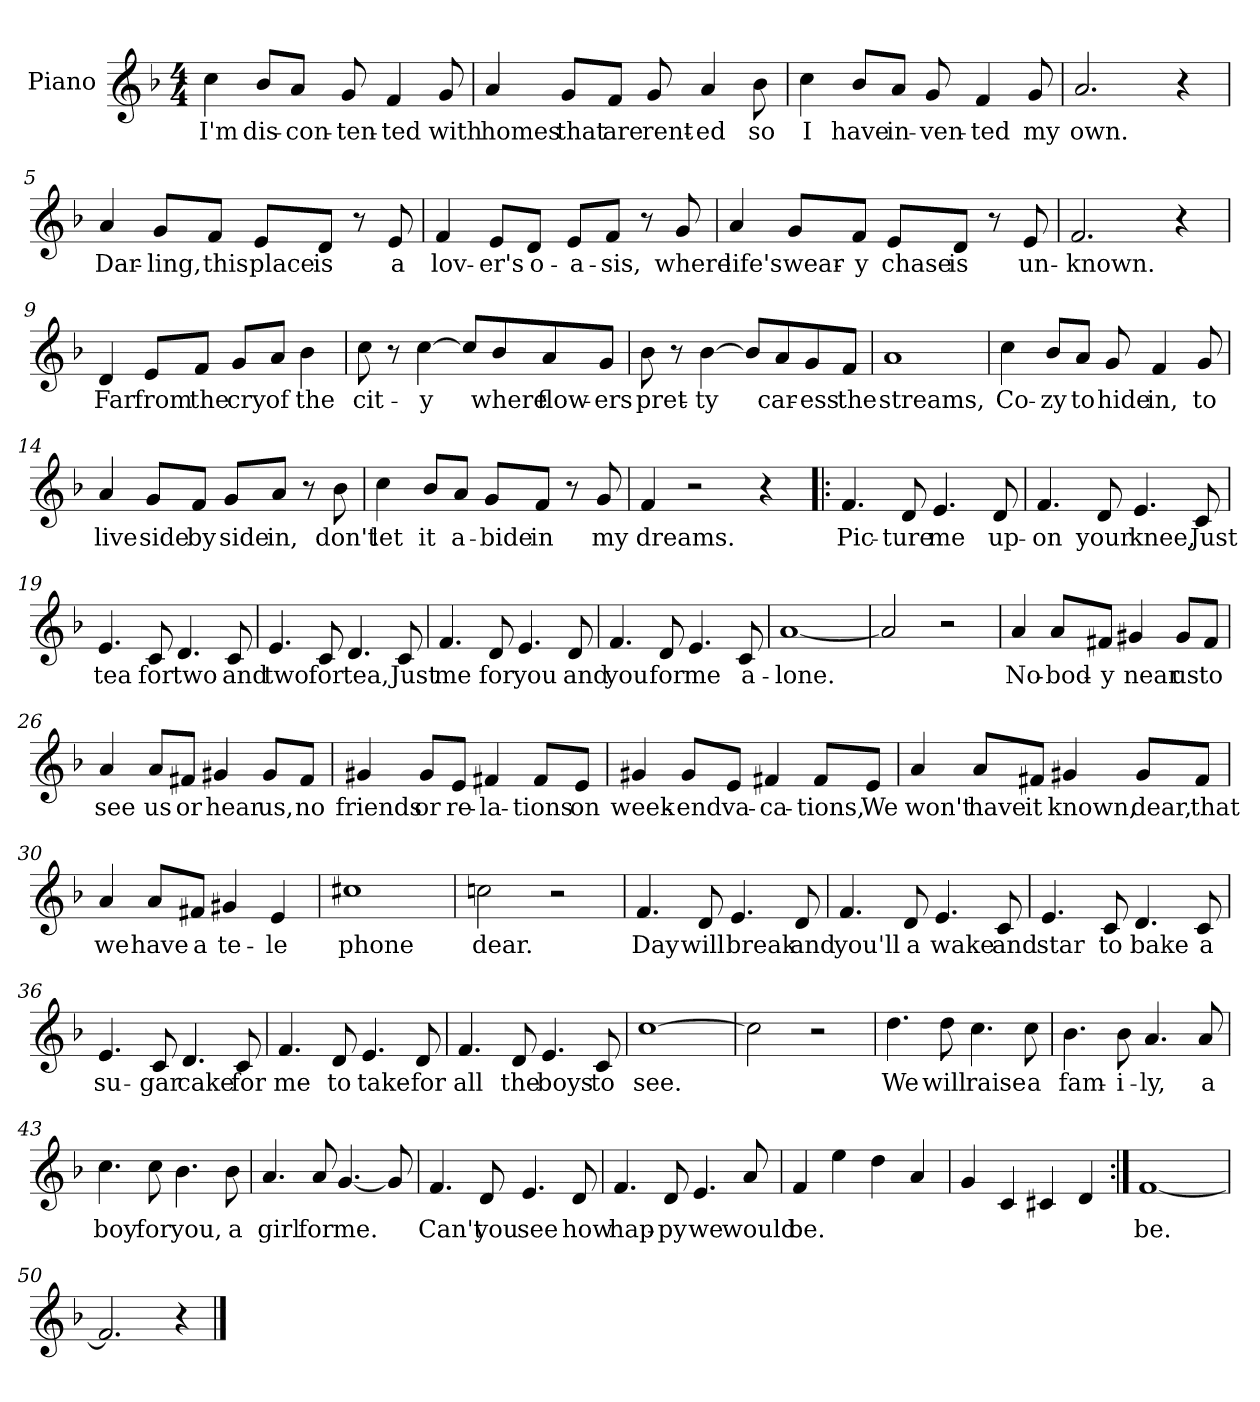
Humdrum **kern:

**kern	**text
*part1	*part1
*staff1	*staff1
*I"Piano	*
*I'Pno.	*
*clefG2	*
*k[b-]	*
*F:	*
*M4/4	*
=1	=1
4cc\	I'm
8b-/L	dis-
8a/J	-con-
8g/	-ten-
4f/	-ted
8g/	with
=2	=2
4a/	homes
8g/L	that
8f/J	are
8g/	rent-
4a/	-ed
8b-\	so
!!LO:LB:g=z
=3	=3
4cc\	I
8b-/L	have
8a/J	in-
8g/	-ven-
4f/	-ted
8g/	my
=4	=4
2.a/	own.
4r	.
=5	=5
4a/	Dar-
8g/L	-ling,
8f/J	this
8e/L	place
8d/J	is
8r	.
8e/	a
!!LO:LB:g=z
=6	=6
4f/	lov-
8e/L	-er's
8d/J	o-
8e/L	-a-
8f/J	-sis,
8r	.
8g/	where
=7	=7
4a/	life's
8g/L	wear-
8f/J	-y
8e/L	chase
8d/J	is
8r	.
8e/	un-
=8	=8
2.f/	-known.
4r	.
!!LO:LB:g=z
=9	=9
4d/	Far
8e/L	from
8f/J	the
8g/L	cry
8a/J	of
4b-\	the
=10	=10
8cc\	cit-
8r	.
[4cc\	-y
8cc/L]	.
8b-/	where
8a/	flow-
8g/J	-ers
=11	=11
8b-\	pret-
8r	.
[4b-\	-ty
8b-/L]	.
8a/	car-
8g/	-ess
8f/J	the
!!LO:LB:g=z
=12	=12
1a	streams,
=13	=13
4cc\	Co-
8b-/L	-zy
8a/J	to
8g/	hide
4f/	in,
8g/	to
=14	=14
4a/	live
8g/L	side
8f/J	by
8g/L	side
8a/J	in,
8r	.
8b-\	don't
!!LO:LB:g=z
=15	=15
4cc\	let
8b-/L	it
8a/J	a-
8g/L	-bide
8f/J	in
8r	.
8g/	my
=16	=16
4f/	dreams.
2r	.
4r	.
!!LO:PB:g=z
=17!|:	=17!|:
4.f/	Pic-
8d/	-ture
4.e/	me
8d/	up-
=18	=18
4.f/	-on
8d/	your
4.e/	knee,
8c/	Just
=19	=19
4.e/	tea
8c/	for
4.d/	two
8c/	and
!!LO:LB:g=z
=20	=20
4.e/	two
8c/	for
4.d/	tea,
8c/	Just
=21	=21
4.f/	me
8d/	for
4.e/	you
8d/	and
=22	=22
4.f/	you
8d/	for
4.e/	me
8c/	a-
=23	=23
[1a	-lone.
=24	=24
2a/]	.
2r	.
!!LO:LB:g=z
=25	=25
4a/	No-
8a/L	-bod-
8f#X/J	-y
4g#X/	near
8g#/L	us
8f#/J	to
=26	=26
4a/	see
8a/L	us
8f#X/J	or
4g#X/	hear
8g#/L	us,
8f#/J	no
=27	=27
4g#X/	friends
8g#/L	or
8e/J	re-
4f#X/	-la-
8f#/L	-tions
8e/J	on
!!LO:LB:g=z
=28	=28
4g#X/	week-
8g#/L	-end
8e/J	va-
4f#X/	-ca-
8f#/L	-tions,
8e/J	We
=29	=29
4a/	won't
8a/L	have
8f#X/J	it
4g#X/	known,
8g#/L	dear,
8f#/J	that
!!LO:LB:g=z
=30	=30
4a/	we
8a/L	have
8f#X/J	a
4g#X/	te-
4e/	-le
=31	=31
1cc#X	phone
=32	=32
2ccn\	dear.
2r	.
=33	=33
4.f/	Day
8d/	will
4.e/	break
8d/	and
!!LO:LB:g=z
=34	=34
4.f/	you'll
8d/	a
4.e/	wake
8c/	and
=35	=35
4.e/	star
8c/	to
4.d/	bake
8c/	a
=36	=36
4.e/	su-
8c/	-gar
4.d/	cake
8c/	for
=37	=37
4.f/	me
8d/	to
4.e/	take
8d/	for
!!LO:LB:g=z
=38	=38
4.f/	all
8d/	the
4.e/	boys
8c/	to
=39	=39
[1cc	see.
=40	=40
2cc\]	.
2r	.
=41	=41
4.dd\	We
8dd\	will
4.cc\	raise
8cc\	a
=42	=42
4.b-\	fam-
8b-\	-i-
4.a/	-ly,
8a/	a
!!LO:LB:g=z
=43	=43
4.cc\	boy
8cc\	for
4.b-\	you,
8b-\	a
=44	=44
4.a/	girl
8a/	for
[4.g/	me.
8g/]	.
=45	=45
4.f/	Can't
8d/	you
4.e/	see
8d/	how
=46	=46
4.f/	hap-
8d/	-py
4.e/	we
8a/	would
!!LO:LB:g=z
=47	=47
4f/	be.
4ee\	.
4dd\	.
4a/	.
=48	=48
4g/	.
4c/	.
4c#X/	.
4d/	.
=49:|!	=49:|!
[1f	be.
=50	=50
2.f/]	.
4r	.
==	==
*-	*-
